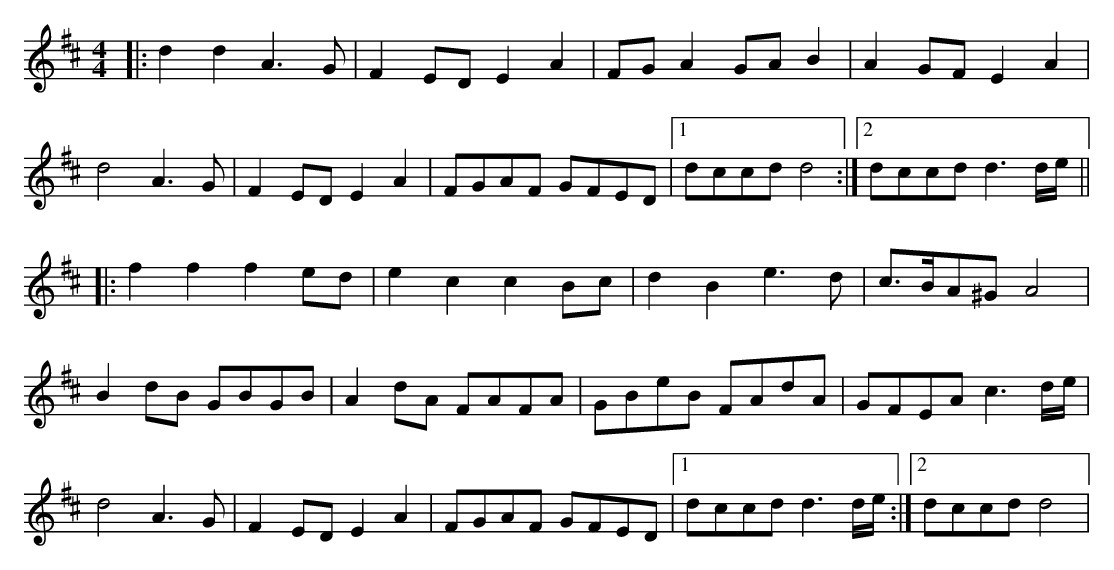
X:1
M:4/4
K:D
|:d2 d2 A3G|F2 ED E2 A2|FG A2 GA B2|A2 GF E2 A2|
d4 A3G|F2 ED E2 A2|FGAF GFED|1 dccd d4:|2 dccd d3d/e/||
|:f2 f2 f2 ed|e2 c2 c2 Bc|d2 B2 e3d|c>BA^G A4|
B2 dB GBGB|A2 dA FAFA|GBeB FAdA|GFEA c3d/e/|
d4 A3G|F2 ED E2 A2|FGAF GFED|1 dccd d3d/e/:|2 dccd d4|
